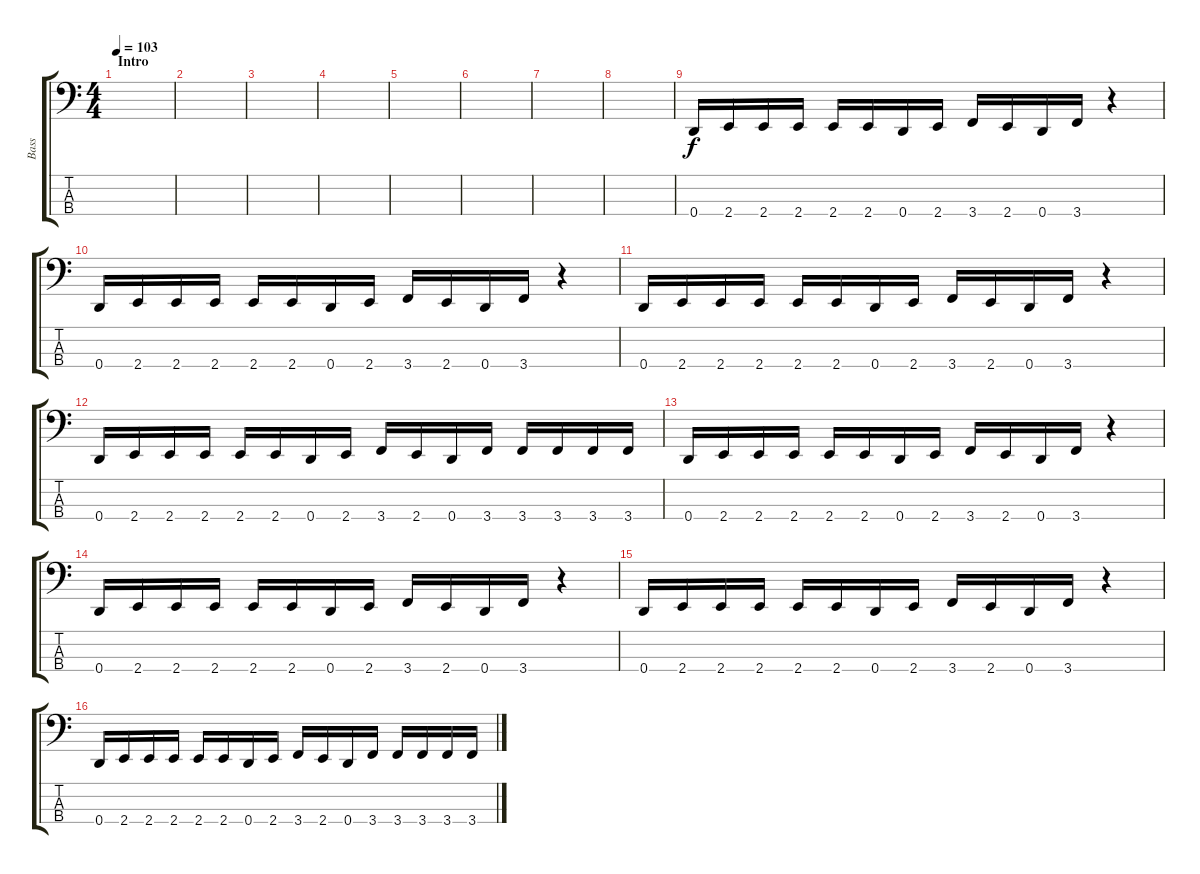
\track ("Bass" "Bass") {instrument electricbasspick}
\staff {score tabs}
\tuning (G2 D2 A1 D1) {hide}
\ts (4 4)
\section ("" "Intro")
\tempo 103
\clef f4
\ks c
|
|
|
|
|
|
|
|
0.4.16 2.4.16 2.4.16 2.4.16 2.4.16 2.4.16 0.4.16 2.4.16 3.4.16 2.4.16 0.4.16 3.4.16 r.4 |
0.4.16 2.4.16 2.4.16 2.4.16 2.4.16 2.4.16 0.4.16 2.4.16 3.4.16 2.4.16 0.4.16 3.4.16 r.4 |
0.4.16 2.4.16 2.4.16 2.4.16 2.4.16 2.4.16 0.4.16 2.4.16 3.4.16 2.4.16 0.4.16 3.4.16 r.4 |
0.4.16 2.4.16 2.4.16 2.4.16 2.4.16 2.4.16 0.4.16 2.4.16 3.4.16 2.4.16 0.4.16 3.4.16 3.4.16 3.4.16 3.4.16 3.4.16 |
0.4.16 2.4.16 2.4.16 2.4.16 2.4.16 2.4.16 0.4.16 2.4.16 3.4.16 2.4.16 0.4.16 3.4.16 r.4 |
0.4.16 2.4.16 2.4.16 2.4.16 2.4.16 2.4.16 0.4.16 2.4.16 3.4.16 2.4.16 0.4.16 3.4.16 r.4 |
0.4.16 2.4.16 2.4.16 2.4.16 2.4.16 2.4.16 0.4.16 2.4.16 3.4.16 2.4.16 0.4.16 3.4.16 r.4 |
0.4.16 2.4.16 2.4.16 2.4.16 2.4.16 2.4.16 0.4.16 2.4.16 3.4.16 2.4.16 0.4.16 3.4.16 3.4.16 3.4.16 3.4.16 3.4.16
